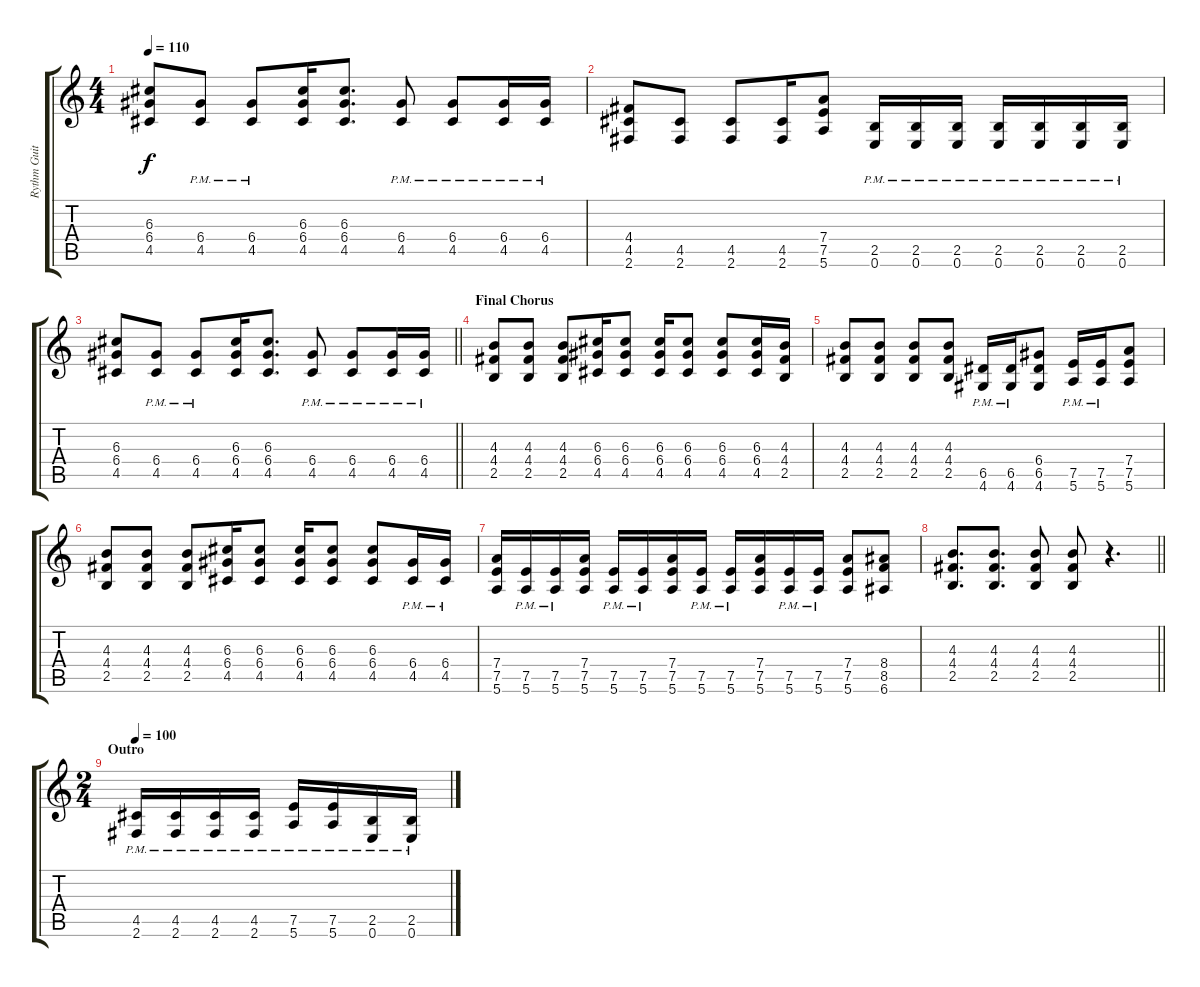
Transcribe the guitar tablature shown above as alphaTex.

\track ("Rythm Guitar" "Rythm Guit") {instrument overdrivenguitar}
\staff {score tabs}
\tuning (E4 B3 G3 D3 A2 E2) {hide}
\ts (4 4)
\tempo 110
\clef g2
\ks c
(6.3 6.4 4.5).8{dy f} (6.4{pm} 4.5{pm}).8 (6.4{pm} 4.5{pm}).8 (6.3 6.4 4.5).16 (6.3 6.4 4.5).8{d} (6.4{pm} 4.5{pm}).8 (6.4{pm} 4.5{pm}).8 (6.4{pm} 4.5{pm}).16 (6.4{pm} 4.5{pm}).16 |
(4.4 4.5 2.6).8 (4.5 2.6).8 (4.5 2.6).8 (4.5 2.6).16 (7.4 7.5 5.6).8 (2.5{pm} 0.6{pm}).16 (2.5{pm} 0.6{pm}).16 (2.5{pm} 0.6{pm}).16 (2.5{pm} 0.6{pm}).16 (2.5{pm} 0.6{pm}).16 (2.5{pm} 0.6{pm}).16 (2.5{pm} 0.6{pm}).16 |
\barLineRight lightlight
(6.3 6.4 4.5).8 (6.4{pm} 4.5{pm}).8 (6.4{pm} 4.5{pm}).8 (6.3 6.4 4.5).16 (6.3 6.4 4.5).8{d} (6.4{pm} 4.5{pm}).8 (6.4{pm} 4.5{pm}).8 (6.4{pm} 4.5{pm}).16 (6.4{pm} 4.5{pm}).16 |
\section ("" "Final Chorus")
(4.3 4.4 2.5).8 (4.3 4.4 2.5).8 (4.3 4.4 2.5).8 (6.3 6.4 4.5).16 (6.3 6.4 4.5).8 (6.3 6.4 4.5).16 (6.3 6.4 4.5).8 (6.3 6.4 4.5).8 (6.3 6.4 4.5).16 (4.3 4.4 2.5).16 |
(4.3 4.4 2.5).8 (4.3 4.4 2.5).8 (4.3 4.4 2.5).8 (4.3 4.4 2.5).8 (6.5{pm} 4.6{pm}).16 (6.5{pm} 4.6{pm}).16 (6.4 6.5 4.6).8 (7.5{pm} 5.6{pm}).16 (7.5{pm} 5.6{pm}).16 (7.4 7.5 5.6).8 |
(4.3 4.4 2.5).8 (4.3 4.4 2.5).8 (4.3 4.4 2.5).8 (6.3 6.4 4.5).16 (6.3 6.4 4.5).8 (6.3 6.4 4.5).16 (6.3 6.4 4.5).8 (6.3 6.4 4.5).8 (6.4{pm} 4.5{pm}).16 (6.4{pm} 4.5{pm}).16 |
(7.4 7.5 5.6).16 (7.5{pm} 5.6{pm}).16 (7.5{pm} 5.6{pm}).16 (7.4 7.5 5.6).16 (7.5{pm} 5.6{pm}).16 (7.5{pm} 5.6{pm}).16 (7.4 7.5 5.6).16 (7.5{pm} 5.6{pm}).16 (7.5{pm} 5.6{pm}).16 (7.4 7.5 5.6).16 (7.5{pm} 5.6{pm}).16 (7.5{pm} 5.6{pm}).16 (7.4 7.5 5.6).8 (8.4 8.5 6.6).8 |
\barLineRight lightlight
(4.3 4.4 2.5).8{d} (4.3 4.4 2.5).8{d} (4.3 4.4 2.5).8 (4.3 4.4 2.5).8 r.4{d} |
\ts (2 4)
\section ("" "Outro")
\tempo 100
(4.5{pm} 2.6{pm}).16 (4.5{pm} 2.6{pm}).16 (4.5{pm} 2.6{pm}).16 (4.5{pm} 2.6{pm}).16 (7.5{pm} 5.6{pm}).16 (7.5{pm} 5.6{pm}).16 (2.5{pm} 0.6{pm}).16 (2.5{pm} 0.6{pm}).16
